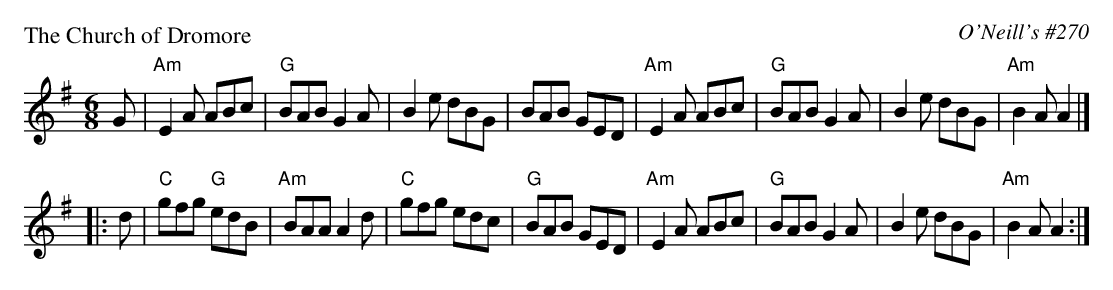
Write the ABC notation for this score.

X:1
P: The Church of Dromore
O: O'Neill's #270
M: 6/8
L: 1/8
K: Ador
G \
| "Am"E2A ABc | "G"BAB G2A | B2e dBG | BAB GED \
| "Am"E2A ABc | "G"BAB G2A | B2e dBG | "Am"B2A A2 |]
|: d \
| "C"gfg "G"edB | "Am"BAA A2d | "C"gfg edc | "G"BAB GED \
| "Am"E2A ABc | "G"BAB G2A | B2e dBG | "Am"B2A A2 :|
